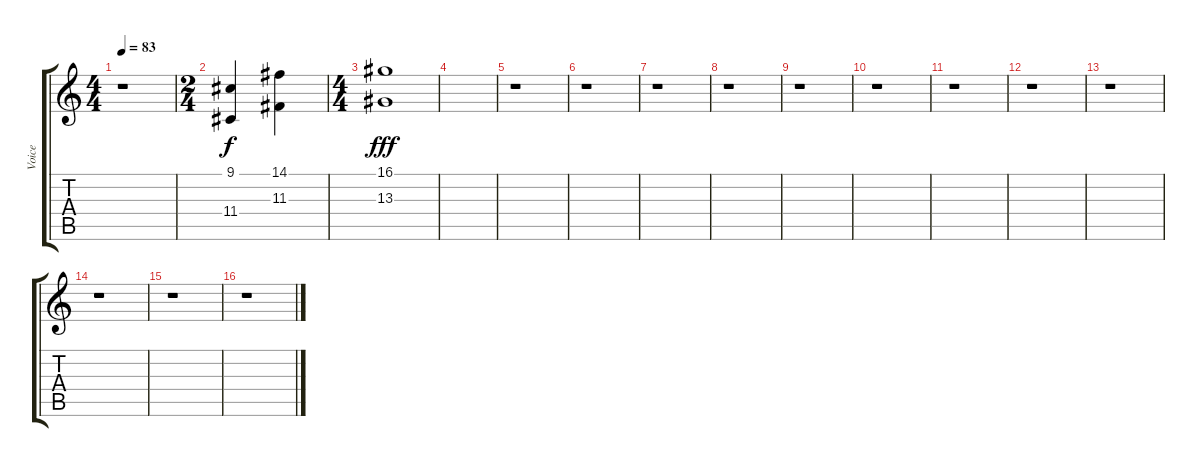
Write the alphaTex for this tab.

\track ("Voice" "Voice") {instrument honkytonkpiano}
\staff {score tabs}
\tuning (E4 B3 G3 D3 A2 E2) {hide}
\ts (4 4)
\tempo 83
\clef g2
\ks c
r.1{dy f} |
\ts (2 4)
(9.1 11.4).4 (14.1 11.3).4 |
\ts (4 4)
(16.1 13.3).1{dy fff} |
|
r.1 |
r.1 |
r.1 |
r.1 |
r.1 |
r.1 |
r.1 |
r.1 |
r.1 |
r.1 |
r.1 |
r.1
